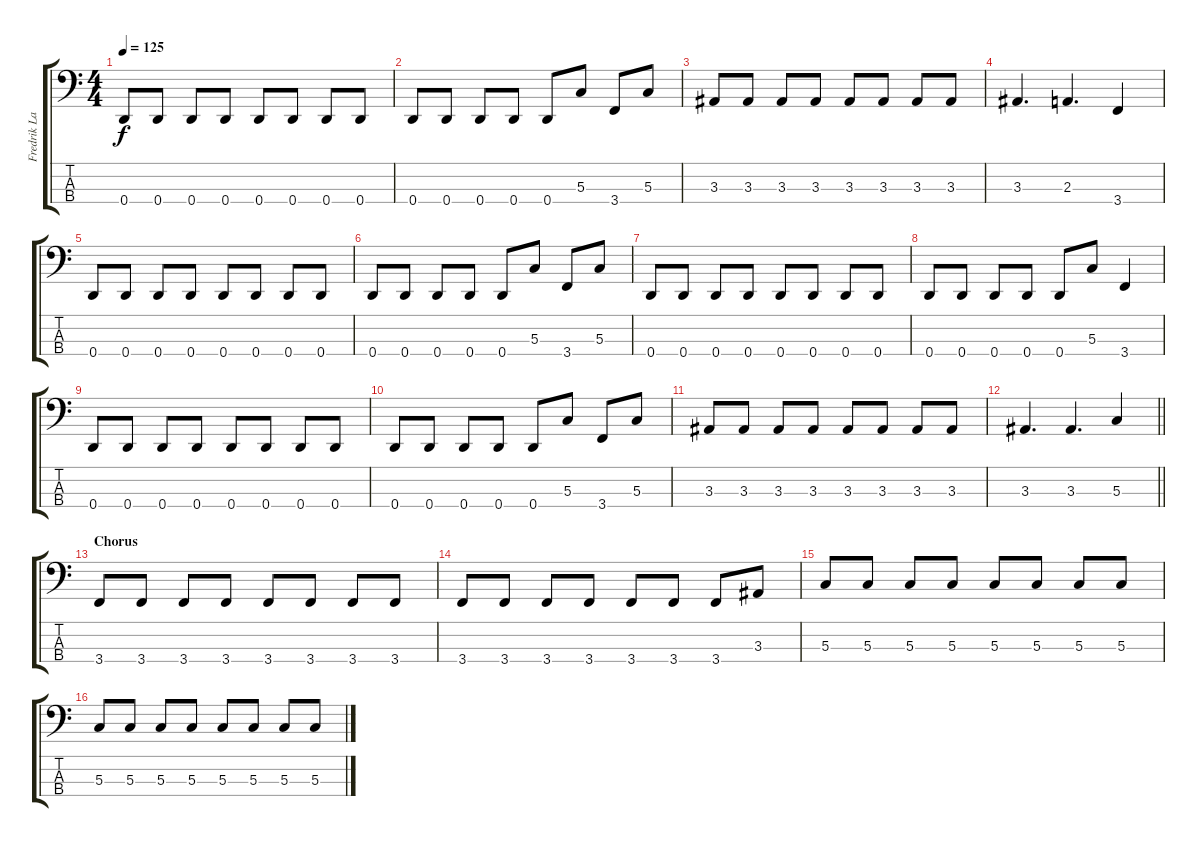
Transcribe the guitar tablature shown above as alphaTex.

\track ("Fredrik Larsson " "Fredrik La") {instrument electricbassfinger}
\staff {score tabs}
\tuning (F2 C2 G1 D1) {hide}
\ts (4 4)
\tempo 125
\clef f4
\ks c
0.4.8{dy f} 0.4.8 0.4.8 0.4.8 0.4.8 0.4.8 0.4.8 0.4.8 |
0.4.8 0.4.8 0.4.8 0.4.8 0.4.8 5.3.8 3.4.8 5.3.8 |
3.3.8 3.3.8 3.3.8 3.3.8 3.3.8 3.3.8 3.3.8 3.3.8 |
3.3.4{d} 2.3.4{d} 3.4.4 |
0.4.8 0.4.8 0.4.8 0.4.8 0.4.8 0.4.8 0.4.8 0.4.8 |
0.4.8 0.4.8 0.4.8 0.4.8 0.4.8 5.3.8 3.4.8 5.3.8 |
0.4.8 0.4.8 0.4.8 0.4.8 0.4.8 0.4.8 0.4.8 0.4.8 |
0.4.8 0.4.8 0.4.8 0.4.8 0.4.8 5.3.8 3.4.4 |
0.4.8 0.4.8 0.4.8 0.4.8 0.4.8 0.4.8 0.4.8 0.4.8 |
0.4.8 0.4.8 0.4.8 0.4.8 0.4.8 5.3.8 3.4.8 5.3.8 |
3.3.8 3.3.8 3.3.8 3.3.8 3.3.8 3.3.8 3.3.8 3.3.8 |
\barLineRight lightlight
3.3.4{d} 3.3.4{d} 5.3.4 |
\section ("" "Chorus")
3.4.8 3.4.8 3.4.8 3.4.8 3.4.8 3.4.8 3.4.8 3.4.8 |
3.4.8 3.4.8 3.4.8 3.4.8 3.4.8 3.4.8 3.4.8 3.3.8 |
5.3.8 5.3.8 5.3.8 5.3.8 5.3.8 5.3.8 5.3.8 5.3.8 |
5.3.8 5.3.8 5.3.8 5.3.8 5.3.8 5.3.8 5.3.8 5.3.8
